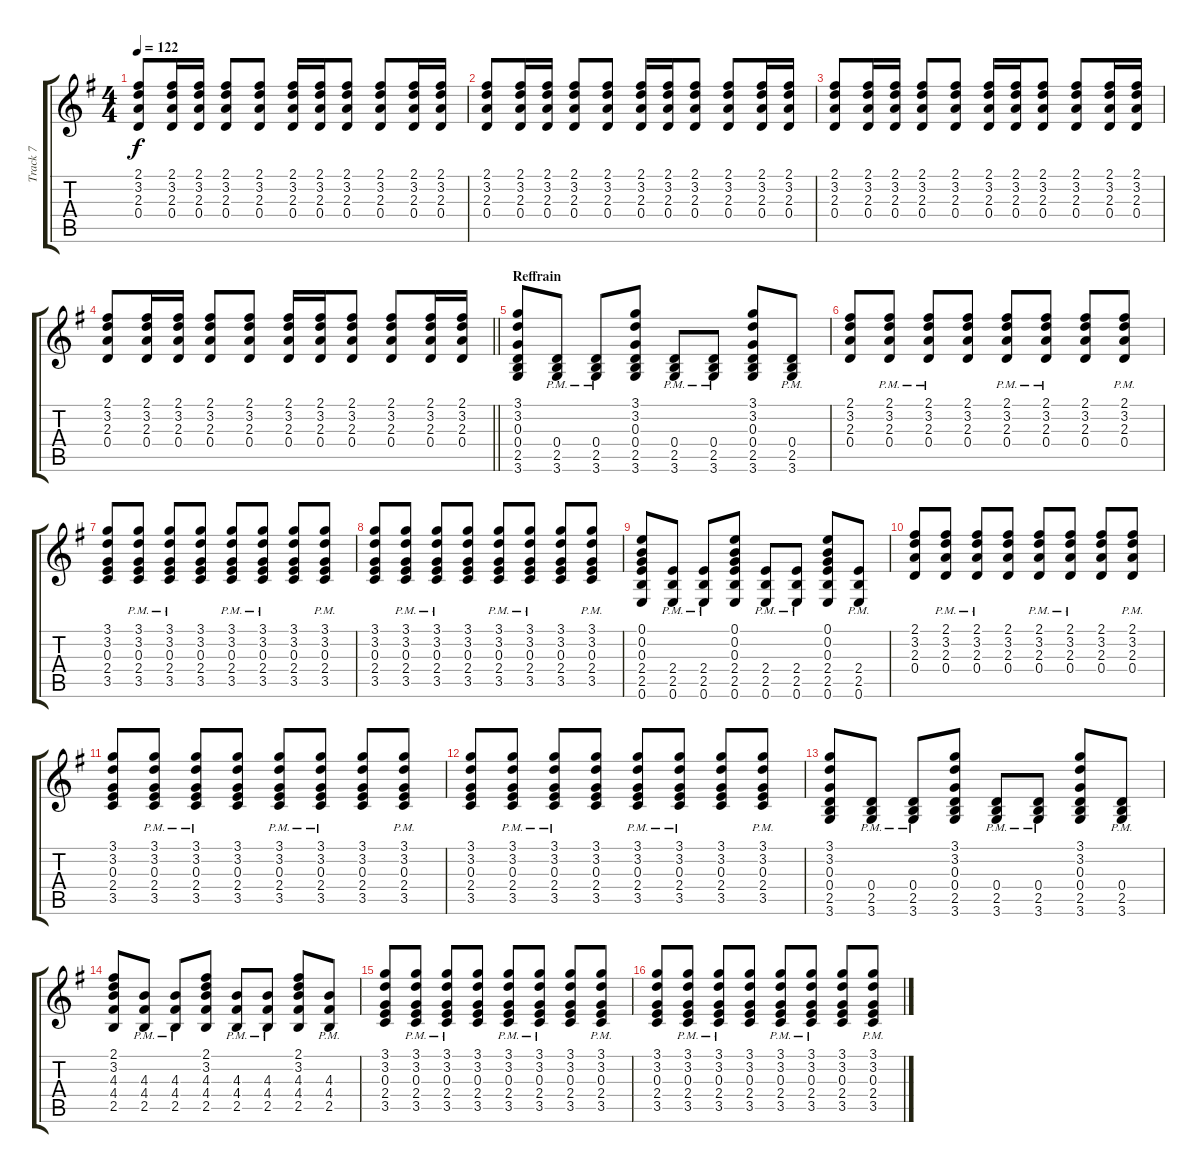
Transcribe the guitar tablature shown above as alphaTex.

\track ("Track 7" "Track 7") {instrument acousticguitarnylon}
\staff {score tabs}
\tuning (E4 B3 G3 D3 A2 E2) {hide}
\ts (4 4)
\tempo 122
\clef g2
\ks g
(2.1 3.2 2.3 0.4).8{dy f} (2.1 3.2 2.3 0.4).16 (2.1 3.2 2.3 0.4).16 (2.1 3.2 2.3 0.4).8 (2.1 3.2 2.3 0.4).8 (2.1 3.2 2.3 0.4).16 (2.1 3.2 2.3 0.4).16 (2.1 3.2 2.3 0.4).8 (2.1 3.2 2.3 0.4).8 (2.1 3.2 2.3 0.4).16 (2.1 3.2 2.3 0.4).16 |
(2.1 3.2 2.3 0.4).8 (2.1 3.2 2.3 0.4).16 (2.1 3.2 2.3 0.4).16 (2.1 3.2 2.3 0.4).8 (2.1 3.2 2.3 0.4).8 (2.1 3.2 2.3 0.4).16 (2.1 3.2 2.3 0.4).16 (2.1 3.2 2.3 0.4).8 (2.1 3.2 2.3 0.4).8 (2.1 3.2 2.3 0.4).16 (2.1 3.2 2.3 0.4).16 |
(2.1 3.2 2.3 0.4).8 (2.1 3.2 2.3 0.4).16 (2.1 3.2 2.3 0.4).16 (2.1 3.2 2.3 0.4).8 (2.1 3.2 2.3 0.4).8 (2.1 3.2 2.3 0.4).16 (2.1 3.2 2.3 0.4).16 (2.1 3.2 2.3 0.4).8 (2.1 3.2 2.3 0.4).8 (2.1 3.2 2.3 0.4).16 (2.1 3.2 2.3 0.4).16 |
\barLineRight lightlight
(2.1 3.2 2.3 0.4).8 (2.1 3.2 2.3 0.4).16 (2.1 3.2 2.3 0.4).16 (2.1 3.2 2.3 0.4).8 (2.1 3.2 2.3 0.4).8 (2.1 3.2 2.3 0.4).16 (2.1 3.2 2.3 0.4).16 (2.1 3.2 2.3 0.4).8 (2.1 3.2 2.3 0.4).8 (2.1 3.2 2.3 0.4).16 (2.1 3.2 2.3 0.4).16 |
\section ("" "Reffrain")
(3.1 3.2 0.3 0.4 2.5 3.6).8 (0.4{pm} 2.5{pm} 3.6{pm}).8 (0.4{pm} 2.5{pm} 3.6{pm}).8 (3.1 3.2 0.3 0.4 2.5 3.6).8 (0.4{pm} 2.5{pm} 3.6{pm}).8 (0.4{pm} 2.5{pm} 3.6{pm}).8 (3.1 3.2 0.3 0.4 2.5 3.6).8 (0.4{pm} 2.5 3.6).8 |
(2.1 3.2 2.3 0.4).8 (2.1 3.2 2.3 0.4{pm}).8 (2.1 3.2 2.3 0.4{pm}).8 (2.1 3.2 2.3 0.4).8 (2.1 3.2 2.3 0.4{pm}).8 (2.1 3.2 2.3 0.4{pm}).8 (2.1 3.2 2.3 0.4).8 (2.1 3.2 2.3 0.4{pm}).8 |
(3.1 3.2 0.3 2.4 3.5).8 (3.1 3.2 0.3 2.4{pm} 3.5).8 (3.1 3.2 0.3 2.4{pm} 3.5).8 (3.1 3.2 0.3 2.4 3.5).8 (3.1 3.2 0.3 2.4{pm} 3.5).8 (3.1 3.2 0.3 2.4{pm} 3.5).8 (3.1 3.2 0.3 2.4 3.5).8 (3.1 3.2 0.3 2.4{pm} 3.5).8 |
(3.1 3.2 0.3 2.4 3.5).8 (3.1 3.2 0.3 2.4{pm} 3.5).8 (3.1 3.2 0.3 2.4{pm} 3.5).8 (3.1 3.2 0.3 2.4 3.5).8 (3.1 3.2 0.3 2.4{pm} 3.5).8 (3.1 3.2 0.3 2.4{pm} 3.5).8 (3.1 3.2 0.3 2.4 3.5).8 (3.1 3.2 0.3 2.4{pm} 3.5).8 |
(0.1 0.2 0.3 2.4 2.5 0.6).8 (2.4{pm} 2.5{pm} 0.6{pm}).8 (2.4{pm} 2.5{pm} 0.6{pm}).8 (0.1 0.2 0.3 2.4 2.5 0.6).8 (2.4{pm} 2.5{pm} 0.6{pm}).8 (2.4{pm} 2.5{pm} 0.6{pm}).8 (0.1 0.2 0.3 2.4 2.5 0.6).8 (2.4{pm} 2.5 0.6).8 |
(2.1 3.2 2.3 0.4).8 (2.1 3.2 2.3 0.4{pm}).8 (2.1 3.2 2.3 0.4{pm}).8 (2.1 3.2 2.3 0.4).8 (2.1 3.2 2.3 0.4{pm}).8 (2.1 3.2 2.3 0.4{pm}).8 (2.1 3.2 2.3 0.4).8 (2.1 3.2 2.3 0.4{pm}).8 |
(3.1 3.2 0.3 2.4 3.5).8 (3.1 3.2 0.3 2.4{pm} 3.5).8 (3.1 3.2 0.3 2.4{pm} 3.5).8 (3.1 3.2 0.3 2.4 3.5).8 (3.1 3.2 0.3 2.4{pm} 3.5).8 (3.1 3.2 0.3 2.4{pm} 3.5).8 (3.1 3.2 0.3 2.4 3.5).8 (3.1 3.2 0.3 2.4{pm} 3.5).8 |
(3.1 3.2 0.3 2.4 3.5).8 (3.1 3.2 0.3 2.4{pm} 3.5).8 (3.1 3.2 0.3 2.4{pm} 3.5).8 (3.1 3.2 0.3 2.4 3.5).8 (3.1 3.2 0.3 2.4{pm} 3.5).8 (3.1 3.2 0.3 2.4{pm} 3.5).8 (3.1 3.2 0.3 2.4 3.5).8 (3.1 3.2 0.3 2.4{pm} 3.5).8 |
(3.1 3.2 0.3 0.4 2.5 3.6).8 (0.4{pm} 2.5{pm} 3.6{pm}).8 (0.4{pm} 2.5{pm} 3.6{pm}).8 (3.1 3.2 0.3 0.4 2.5 3.6).8 (0.4{pm} 2.5{pm} 3.6{pm}).8 (0.4{pm} 2.5{pm} 3.6{pm}).8 (3.1 3.2 0.3 0.4 2.5 3.6).8 (0.4{pm} 2.5 3.6).8 |
(2.1 3.2 4.3 4.4 2.5).8 (4.3 4.4{pm} 2.5).8 (4.3 4.4{pm} 2.5).8 (2.1 3.2 4.3 4.4 2.5).8 (4.3 4.4{pm} 2.5).8 (4.3 4.4{pm} 2.5).8 (2.1 3.2 4.3 4.4 2.5).8 (4.3 4.4{pm} 2.5).8 |
(3.1 3.2 0.3 2.4 3.5).8 (3.1 3.2 0.3 2.4{pm} 3.5).8 (3.1 3.2 0.3 2.4{pm} 3.5).8 (3.1 3.2 0.3 2.4 3.5).8 (3.1 3.2 0.3 2.4{pm} 3.5).8 (3.1 3.2 0.3 2.4{pm} 3.5).8 (3.1 3.2 0.3 2.4 3.5).8 (3.1 3.2 0.3 2.4{pm} 3.5).8 |
(3.1 3.2 0.3 2.4 3.5).8 (3.1 3.2 0.3 2.4{pm} 3.5).8 (3.1 3.2 0.3 2.4{pm} 3.5).8 (3.1 3.2 0.3 2.4 3.5).8 (3.1 3.2 0.3 2.4{pm} 3.5).8 (3.1 3.2 0.3 2.4{pm} 3.5).8 (3.1 3.2 0.3 2.4 3.5).8 (3.1 3.2 0.3 2.4{pm} 3.5).8
